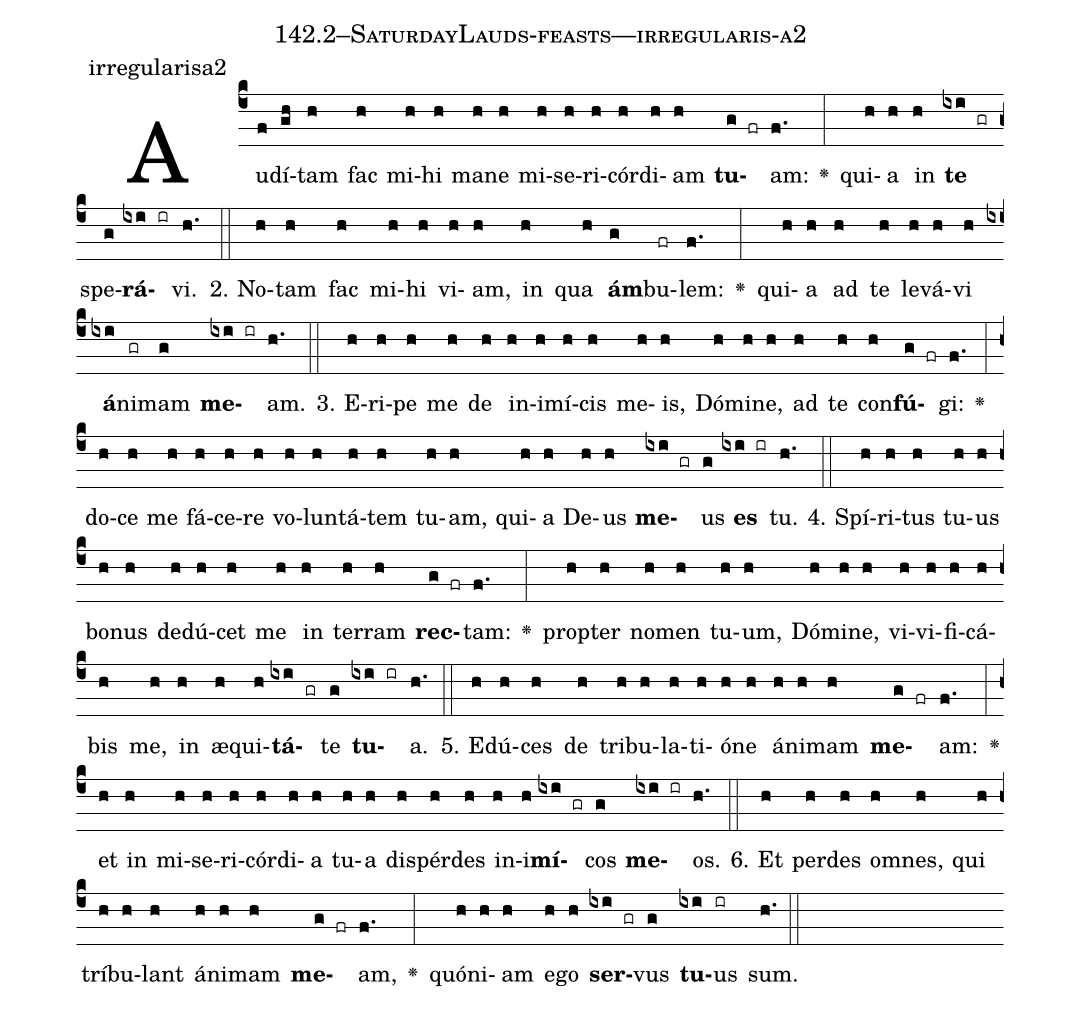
name: 142.2--SaturdayLauds-feasts---irregularis-a2;
annotation: irregularisa2;
%%
(c4)Au(f)dí(gh)tam(h) fac(h) mi(h)hi(h) ma(h)ne(h) mi(h)se(h)ri(h)cór(h)di(h)am(h) <b>tu</b>(g fr)am:(f.) <v>\greheightstar</v>(:) qui(h)a(h) in(h) <b>te</b>(ixi gr) spe(g)<b>rá</b>(ixi ir)vi.(h.) (::)
2. No(h)tam(h) fac(h) mi(h)hi(h) vi(h)am,(h) in(h) qua(h) <b>ám</b>(g)bu(fr)lem:(f.) <v>\greheightstar</v>(:) qui(h)a(h) ad(h) te(h) le(h)vá(h)vi(h) <b>á</b>(ixi)ni(gr)mam(g) <b>me</b>(ixi ir)am.(h.) (::)
3. E(h)ri(h)pe(h) me(h) de(h) in(h)i(h)mí(h)cis(h) me(h)is,(h) Dó(h)mi(h)ne,(h) ad(h) te(h) con(h)<b>fú</b>(g fr)gi:(f.) <v>\greheightstar</v>(:) do(h)ce(h) me(h) fá(h)ce(h)re(h) vo(h)lun(h)tá(h)tem(h) tu(h)am,(h) qui(h)a(h) De(h)us(h) <b>me</b>(ixi gr)us(g) <b>es</b>(ixi ir) tu.(h.) (::)
4. Spí(h)ri(h)tus(h) tu(h)us(h) bo(h)nus(h) de(h)dú(h)cet(h) me(h) in(h) ter(h)ram(h) <b>rec</b>(g fr)tam:(f.) <v>\greheightstar</v>(:) prop(h)ter(h) no(h)men(h) tu(h)um,(h) Dó(h)mi(h)ne,(h) vi(h)vi(h)fi(h)cá(h)bis(h) me,(h) in(h) æ(h)qui(h)<b>tá</b>(ixi gr)te(g) <b>tu</b>(ixi ir)a.(h.) (::)
5. E(h)dú(h)ces(h) de(h) tri(h)bu(h)la(h)ti(h)ó(h)ne(h) á(h)ni(h)mam(h) <b>me</b>(g fr)am:(f.) <v>\greheightstar</v>(:) et(h) in(h) mi(h)se(h)ri(h)cór(h)di(h)a(h) tu(h)a(h) dis(h)pér(h)des(h) in(h)i(h)<b>mí</b>(ixi gr)cos(g) <b>me</b>(ixi ir)os.(h.) (::)
6. Et(h) per(h)des(h) om(h)nes,(h) qui(h) trí(h)bu(h)lant(h) á(h)ni(h)mam(h) <b>me</b>(g fr)am,(f.) <v>\greheightstar</v>(:) quón(h)i(h)am(h) e(h)go(h) <b>ser</b>(ixi gr)vus(g) <b>tu</b>(ixi)us(ir) sum.(h.) (::)
